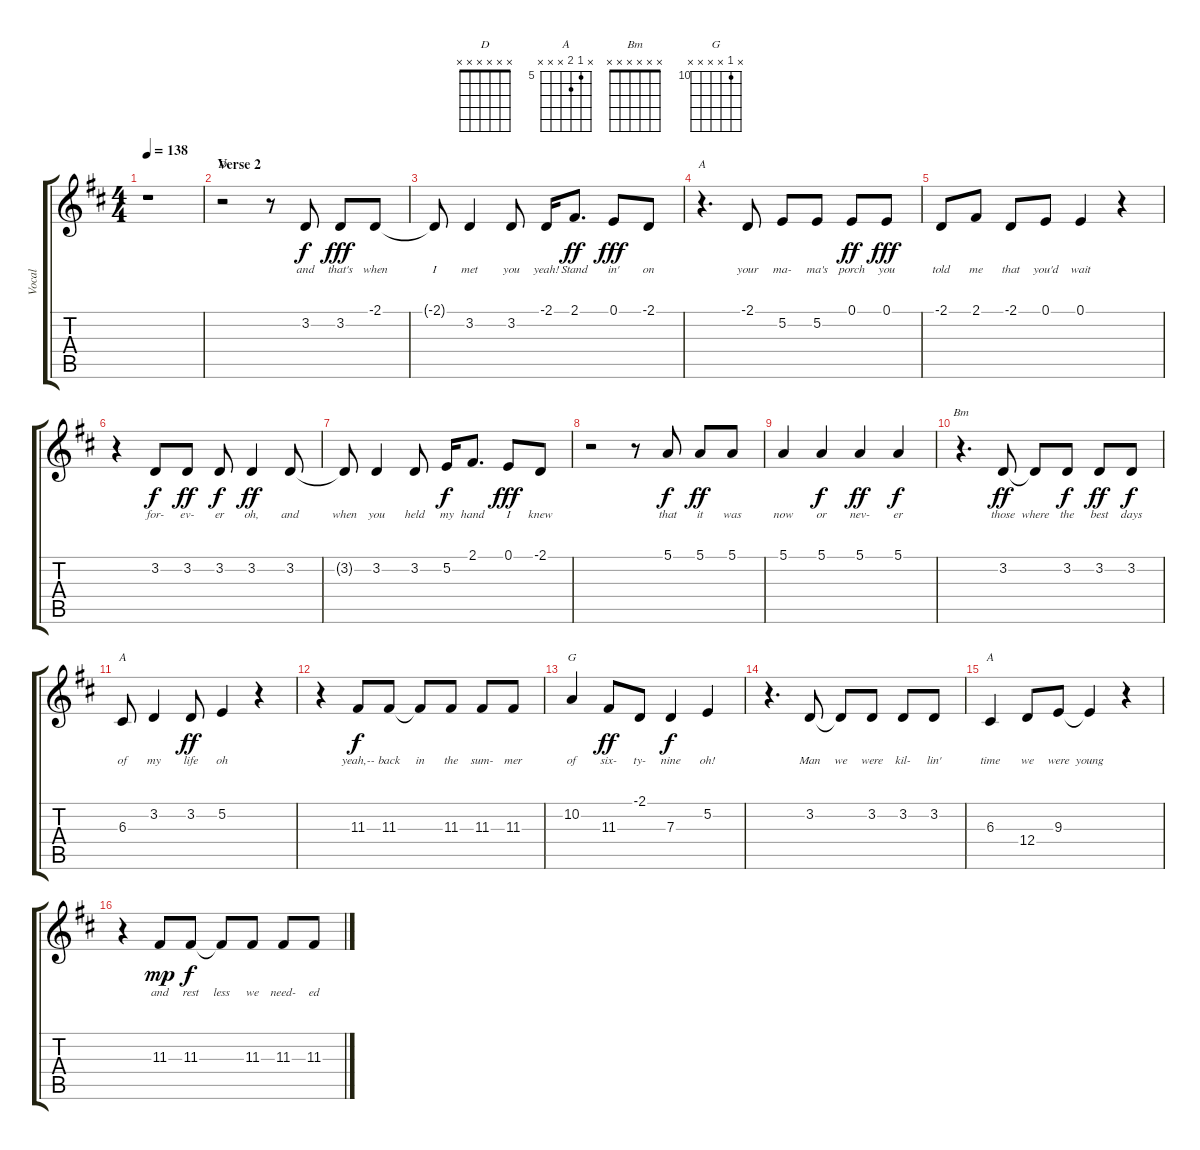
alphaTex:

\track ("Vocal" "Vocal") {instrument synthbrass1}
\staff {score tabs}
\tuning (E4 B3 G3 D3 A2 E2) {hide}
\chord ("D" x x x x x x)
\chord ("A" x x x x x x)
\chord ("Bm" x x x x x x)
\chord ("A" x x 6 x x x) {firstfret 6}
\chord ("G" x 10 x x x x) {firstfret 10}
\chord ("A" x 5 6 x x x) {firstfret 5}
\ts (4 4)
\tempo 138
\clef g2
\ks d
r.1{dy f} |
\section ("" "Verse 2")
r.2{ch "D"} r.8 3.2.8{lyrics (0 "and") lyrics (1 "") lyrics (2 "") lyrics (3 "") lyrics (4 "")} 3.2.8{lyrics (0 "that's") lyrics (1 "") lyrics (2 "") lyrics (3 "") lyrics (4 "") dy fff} -2.1.8{lyrics (0 "when") lyrics (1 "") lyrics (2 "") lyrics (3 "") lyrics (4 "")} |
-2.1{t}.8{lyrics (0 "I") lyrics (1 "") lyrics (2 "") lyrics (3 "") lyrics (4 "")} 3.2.4{lyrics (0 "met") lyrics (1 "") lyrics (2 "") lyrics (3 "") lyrics (4 "")} 3.2.8{lyrics (0 "you") lyrics (1 "") lyrics (2 "") lyrics (3 "") lyrics (4 "")} -2.1.16{lyrics (0 "yeah!") lyrics (1 "") lyrics (2 "") lyrics (3 "") lyrics (4 "")} 2.1.8{d lyrics (0 "Stand") lyrics (1 "") lyrics (2 "") lyrics (3 "") lyrics (4 "") dy ff} 0.1.8{lyrics (0 "in'") lyrics (1 "") lyrics (2 "") lyrics (3 "") lyrics (4 "") dy fff} -2.1.8{lyrics (0 "on") lyrics (1 "") lyrics (2 "") lyrics (3 "") lyrics (4 "")} |
r.4{d ch "A"} -2.1.8{lyrics (0 "your") lyrics (1 "") lyrics (2 "") lyrics (3 "") lyrics (4 "")} 5.2.8{lyrics (0 "ma-") lyrics (1 "") lyrics (2 "") lyrics (3 "") lyrics (4 "")} 5.2.8{lyrics (0 "ma's") lyrics (1 "") lyrics (2 "") lyrics (3 "") lyrics (4 "")} 0.1.8{lyrics (0 "porch") lyrics (1 "") lyrics (2 "") lyrics (3 "") lyrics (4 "") dy ff} 0.1.8{lyrics (0 "you") lyrics (1 "") lyrics (2 "") lyrics (3 "") lyrics (4 "") dy fff} |
-2.1.8{lyrics (0 "told") lyrics (1 "") lyrics (2 "") lyrics (3 "") lyrics (4 "")} 2.1.8{lyrics (0 "me") lyrics (1 "") lyrics (2 "") lyrics (3 "") lyrics (4 "")} -2.1.8{lyrics (0 "that") lyrics (1 "") lyrics (2 "") lyrics (3 "") lyrics (4 "")} 0.1.8{lyrics (0 "you'd") lyrics (1 "") lyrics (2 "") lyrics (3 "") lyrics (4 "")} 0.1.4{lyrics (0 "wait") lyrics (1 "") lyrics (2 "") lyrics (3 "") lyrics (4 "")} r.4 |
r.4 3.2.8{lyrics (0 "for-") lyrics (1 "") lyrics (2 "") lyrics (3 "") lyrics (4 "") dy f} 3.2.8{lyrics (0 "ev-") lyrics (1 "") lyrics (2 "") lyrics (3 "") lyrics (4 "") dy ff} 3.2.8{lyrics (0 "er") lyrics (1 "") lyrics (2 "") lyrics (3 "") lyrics (4 "") dy f} 3.2.4{lyrics (0 "oh,") lyrics (1 "") lyrics (2 "") lyrics (3 "") lyrics (4 "") dy ff} 3.2.8{lyrics (0 "and") lyrics (1 "") lyrics (2 "") lyrics (3 "") lyrics (4 "")} |
3.2{t}.8{lyrics (0 "when") lyrics (1 "") lyrics (2 "") lyrics (3 "") lyrics (4 "")} 3.2.4{lyrics (0 "you") lyrics (1 "") lyrics (2 "") lyrics (3 "") lyrics (4 "")} 3.2.8{lyrics (0 "held") lyrics (1 "") lyrics (2 "") lyrics (3 "") lyrics (4 "")} 5.2.16{lyrics (0 "my") lyrics (1 "") lyrics (2 "") lyrics (3 "") lyrics (4 "") dy f} 2.1.8{d lyrics (0 "hand") lyrics (1 "") lyrics (2 "") lyrics (3 "") lyrics (4 "")} 0.1.8{lyrics (0 "I") lyrics (1 "") lyrics (2 "") lyrics (3 "") lyrics (4 "") dy fff} -2.1.8{lyrics (0 "knew") lyrics (1 "") lyrics (2 "") lyrics (3 "") lyrics (4 "")} |
r.2 r.8 5.1.8{lyrics (0 "that") lyrics (1 "") lyrics (2 "") lyrics (3 "") lyrics (4 "") dy f} 5.1.8{lyrics (0 "it") lyrics (1 "") lyrics (2 "") lyrics (3 "") lyrics (4 "") dy ff} 5.1.8{lyrics (0 "was") lyrics (1 "") lyrics (2 "") lyrics (3 "") lyrics (4 "")} |
5.1.4{lyrics (0 "now") lyrics (1 "") lyrics (2 "") lyrics (3 "") lyrics (4 "")} 5.1.4{lyrics (0 "or") lyrics (1 "") lyrics (2 "") lyrics (3 "") lyrics (4 "") dy f} 5.1.4{lyrics (0 "nev-") lyrics (1 "") lyrics (2 "") lyrics (3 "") lyrics (4 "") dy ff} 5.1.4{lyrics (0 "er") lyrics (1 "") lyrics (2 "") lyrics (3 "") lyrics (4 "") dy f} |
r.4{d ch "Bm"} 3.2.8{lyrics (0 "those") lyrics (1 "") lyrics (2 "") lyrics (3 "") lyrics (4 "") dy ff} 3.2{t}.8{lyrics (0 "where") lyrics (1 "") lyrics (2 "") lyrics (3 "") lyrics (4 "")} 3.2.8{lyrics (0 "the") lyrics (1 "") lyrics (2 "") lyrics (3 "") lyrics (4 "") dy f} 3.2.8{lyrics (0 "best") lyrics (1 "") lyrics (2 "") lyrics (3 "") lyrics (4 "") dy ff} 3.2.8{lyrics (0 "days") lyrics (1 "") lyrics (2 "") lyrics (3 "") lyrics (4 "") dy f} |
6.3.8{ch "A" lyrics (0 "of") lyrics (1 "") lyrics (2 "") lyrics (3 "") lyrics (4 "")} 3.2.4{lyrics (0 "my") lyrics (1 "") lyrics (2 "") lyrics (3 "") lyrics (4 "")} 3.2.8{lyrics (0 "life") lyrics (1 "") lyrics (2 "") lyrics (3 "") lyrics (4 "") dy ff} 5.2.4{lyrics (0 "oh") lyrics (1 "") lyrics (2 "") lyrics (3 "") lyrics (4 "")} r.4 |
r.4 11.3.8{lyrics (0 "yeah,--") lyrics (1 "") lyrics (2 "") lyrics (3 "") lyrics (4 "") dy f} 11.3.8{lyrics (0 "back") lyrics (1 "") lyrics (2 "") lyrics (3 "") lyrics (4 "")} 11.3{t}.8{lyrics (0 "in") lyrics (1 "") lyrics (2 "") lyrics (3 "") lyrics (4 "")} 11.3.8{lyrics (0 "the") lyrics (1 "") lyrics (2 "") lyrics (3 "") lyrics (4 "")} 11.3.8{lyrics (0 "sum-") lyrics (1 "") lyrics (2 "") lyrics (3 "") lyrics (4 "")} 11.3.8{lyrics (0 "mer") lyrics (1 "") lyrics (2 "") lyrics (3 "") lyrics (4 "")} |
10.2.4{ch "G" lyrics (0 "of") lyrics (1 "") lyrics (2 "") lyrics (3 "") lyrics (4 "")} 11.3.8{lyrics (0 "six-") lyrics (1 "") lyrics (2 "") lyrics (3 "") lyrics (4 "") dy ff} -2.1.8{lyrics (0 "ty-") lyrics (1 "") lyrics (2 "") lyrics (3 "") lyrics (4 "")} 7.3.4{lyrics (0 "nine") lyrics (1 "") lyrics (2 "") lyrics (3 "") lyrics (4 "") dy f} 5.2.4{lyrics (0 "oh!") lyrics (1 "") lyrics (2 "") lyrics (3 "") lyrics (4 "")} |
r.4{d} 3.2.8{lyrics (0 "Man") lyrics (1 "") lyrics (2 "") lyrics (3 "") lyrics (4 "")} 3.2{t}.8{lyrics (0 "we") lyrics (1 "") lyrics (2 "") lyrics (3 "") lyrics (4 "")} 3.2.8{lyrics (0 "were") lyrics (1 "") lyrics (2 "") lyrics (3 "") lyrics (4 "")} 3.2.8{lyrics (0 "kil-") lyrics (1 "") lyrics (2 "") lyrics (3 "") lyrics (4 "")} 3.2.8{lyrics (0 "lin'") lyrics (1 "") lyrics (2 "") lyrics (3 "") lyrics (4 "")} |
6.3.4{ch "A" lyrics (0 "time") lyrics (1 "") lyrics (2 "") lyrics (3 "") lyrics (4 "")} 12.4.8{lyrics (0 "we") lyrics (1 "") lyrics (2 "") lyrics (3 "") lyrics (4 "")} 9.3.8{lyrics (0 "were") lyrics (1 "") lyrics (2 "") lyrics (3 "") lyrics (4 "")} 9.3{t}.4{lyrics (0 "young") lyrics (1 "") lyrics (2 "") lyrics (3 "") lyrics (4 "")} r.4 |
r.4 11.3.8{lyrics (0 "and") lyrics (1 "") lyrics (2 "") lyrics (3 "") lyrics (4 "") dy mp} 11.3.8{lyrics (0 "rest") lyrics (1 "") lyrics (2 "") lyrics (3 "") lyrics (4 "") dy f} 11.3{t}.8{lyrics (0 "less") lyrics (1 "") lyrics (2 "") lyrics (3 "") lyrics (4 "")} 11.3.8{lyrics (0 "we") lyrics (1 "") lyrics (2 "") lyrics (3 "") lyrics (4 "")} 11.3.8{lyrics (0 "need-") lyrics (1 "") lyrics (2 "") lyrics (3 "") lyrics (4 "")} 11.3.8{lyrics (0 "ed") lyrics (1 "") lyrics (2 "") lyrics (3 "") lyrics (4 "")}
